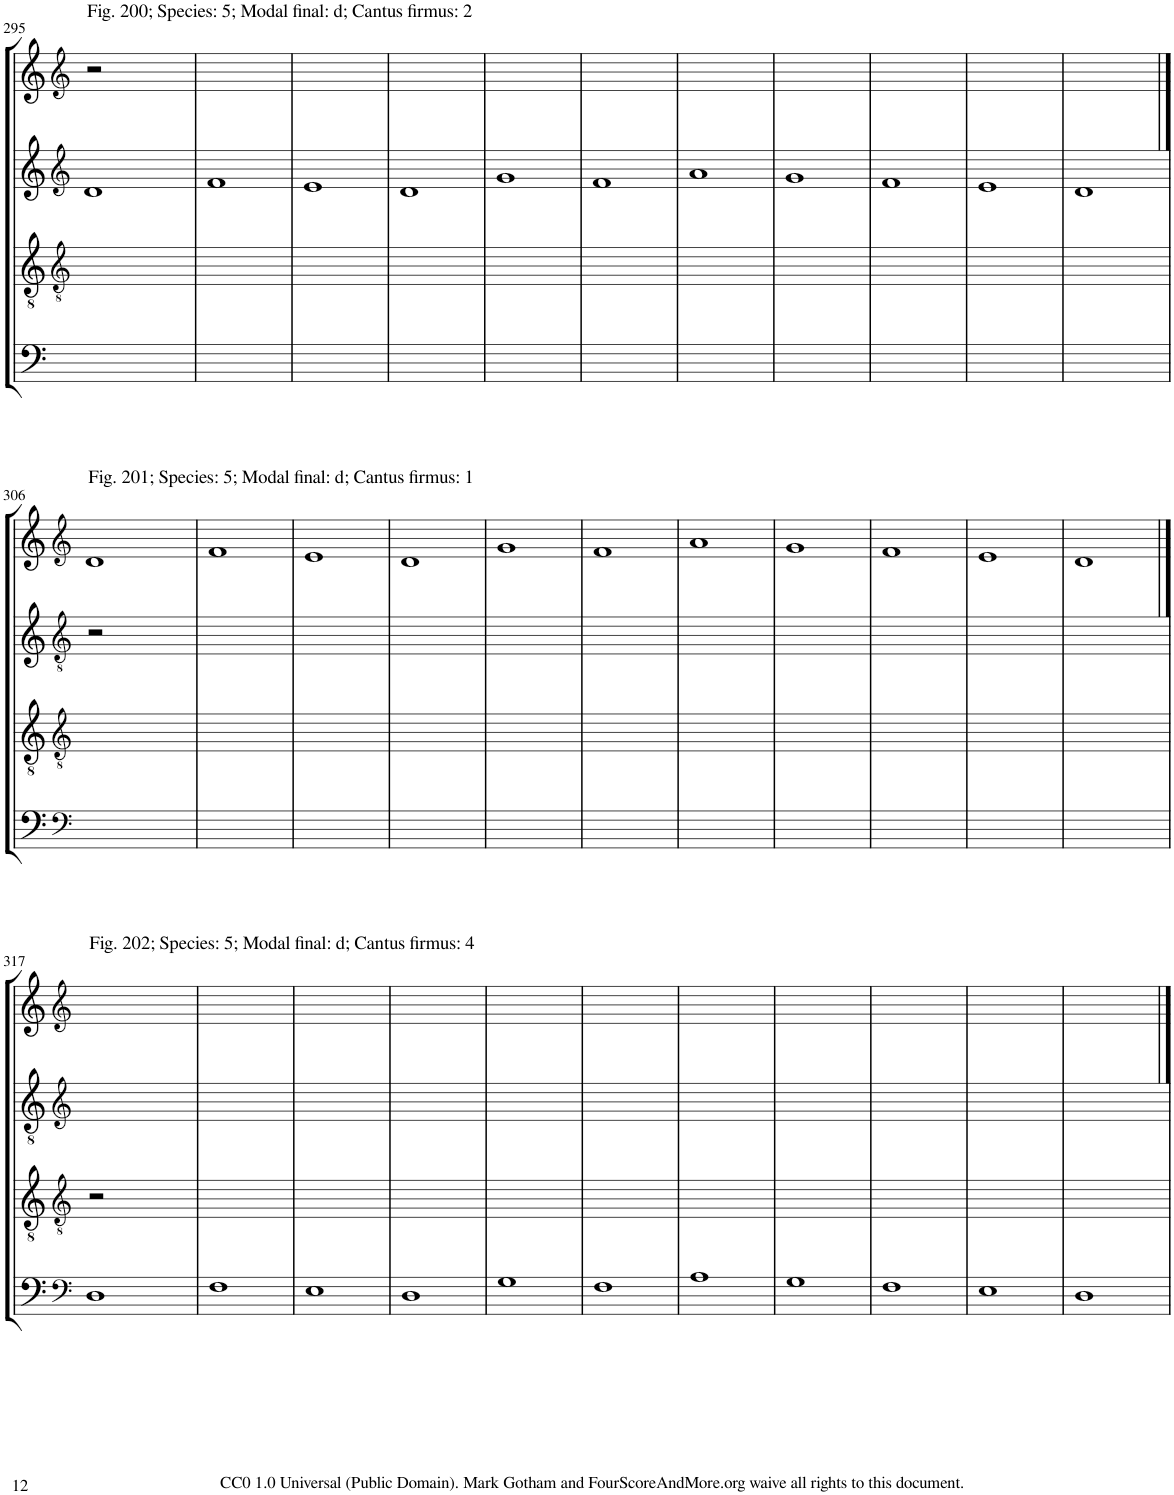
**kern	**kern	**kern	**kern
*part4	*part3	*part2	*part1
*staff4	*staff3	*staff2	*staff1
*I"Piano	*I"Piano	*I"Piano	*I"Piano
*I'Pno	*I'Pno	*I'Pno	*I'Pno
!!LO:PB:g=z
*clefF4	*clefGv2	*clefG2	*clefG2
*k[]	*k[]	*k[]	*k[]
*M4/4	*M4/4	*M4/4	*M4/4
=295	=295	=295	=295
!	!	!	!LO:TX:a:t=Fig. 200; Species&colon; 5; Modal final&colon; d; Cantus firmus&colon; 2
1ryy	1ryy	1d	2r
.	.	.	2ryy
=296	=296	=296	=296
1ryy	1ryy	1f	1ryy
=297	=297	=297	=297
1ryy	1ryy	1e	1ryy
=298	=298	=298	=298
1ryy	1ryy	1d	1ryy
=299	=299	=299	=299
1ryy	1ryy	1g	1ryy
=300	=300	=300	=300
1ryy	1ryy	1f	1ryy
=301	=301	=301	=301
1ryy	1ryy	1a	1ryy
=302	=302	=302	=302
1ryy	1ryy	1g	1ryy
=303	=303	=303	=303
1ryy	1ryy	1f	1ryy
=304	=304	=304	=304
1ryy	1ryy	1e	1ryy
=305	=305	=305	=305
1ryy	1ryy	1d	1ryy
!!LO:LB:g=z
==306	==306	==306	==306
*clefF4	*clefGv2	*clefGv2	*clefG2
!	!	!	!LO:TX:a:t=Fig. 201; Species&colon; 5; Modal final&colon; d; Cantus firmus&colon; 1
1ryy	1ryy	2r	1d
.	.	2ryy	.
=307	=307	=307	=307
1ryy	1ryy	1ryy	1f
=308	=308	=308	=308
1ryy	1ryy	1ryy	1e
=309	=309	=309	=309
1ryy	1ryy	1ryy	1d
=310	=310	=310	=310
1ryy	1ryy	1ryy	1g
=311	=311	=311	=311
1ryy	1ryy	1ryy	1f
=312	=312	=312	=312
1ryy	1ryy	1ryy	1a
=313	=313	=313	=313
1ryy	1ryy	1ryy	1g
=314	=314	=314	=314
1ryy	1ryy	1ryy	1f
=315	=315	=315	=315
1ryy	1ryy	1ryy	1e
=316	=316	=316	=316
1ryy	1ryy	1ryy	1d
!!LO:LB:g=z
==317	==317	==317	==317
*clefF4	*clefGv2	*clefG2	*clefG2
!	!	!	!LO:TX:a:t=Fig. 202; Species&colon; 5; Modal final&colon; d; Cantus firmus&colon; 4
1D	2r	1ryy	1ryy
.	2ryy	.	.
=318	=318	=318	=318
1F	1ryy	1ryy	1ryy
=319	=319	=319	=319
1E	1ryy	1ryy	1ryy
=320	=320	=320	=320
1D	1ryy	1ryy	1ryy
=321	=321	=321	=321
1G	1ryy	1ryy	1ryy
=322	=322	=322	=322
1F	1ryy	1ryy	1ryy
=323	=323	=323	=323
1A	1ryy	1ryy	1ryy
=324	=324	=324	=324
1G	1ryy	1ryy	1ryy
=325	=325	=325	=325
1F	1ryy	1ryy	1ryy
=326	=326	=326	=326
1E	1ryy	1ryy	1ryy
=327	=327	=327	=327
1D	1ryy	1ryy	1ryy
==	==	==	==
*-	*-	*-	*-
